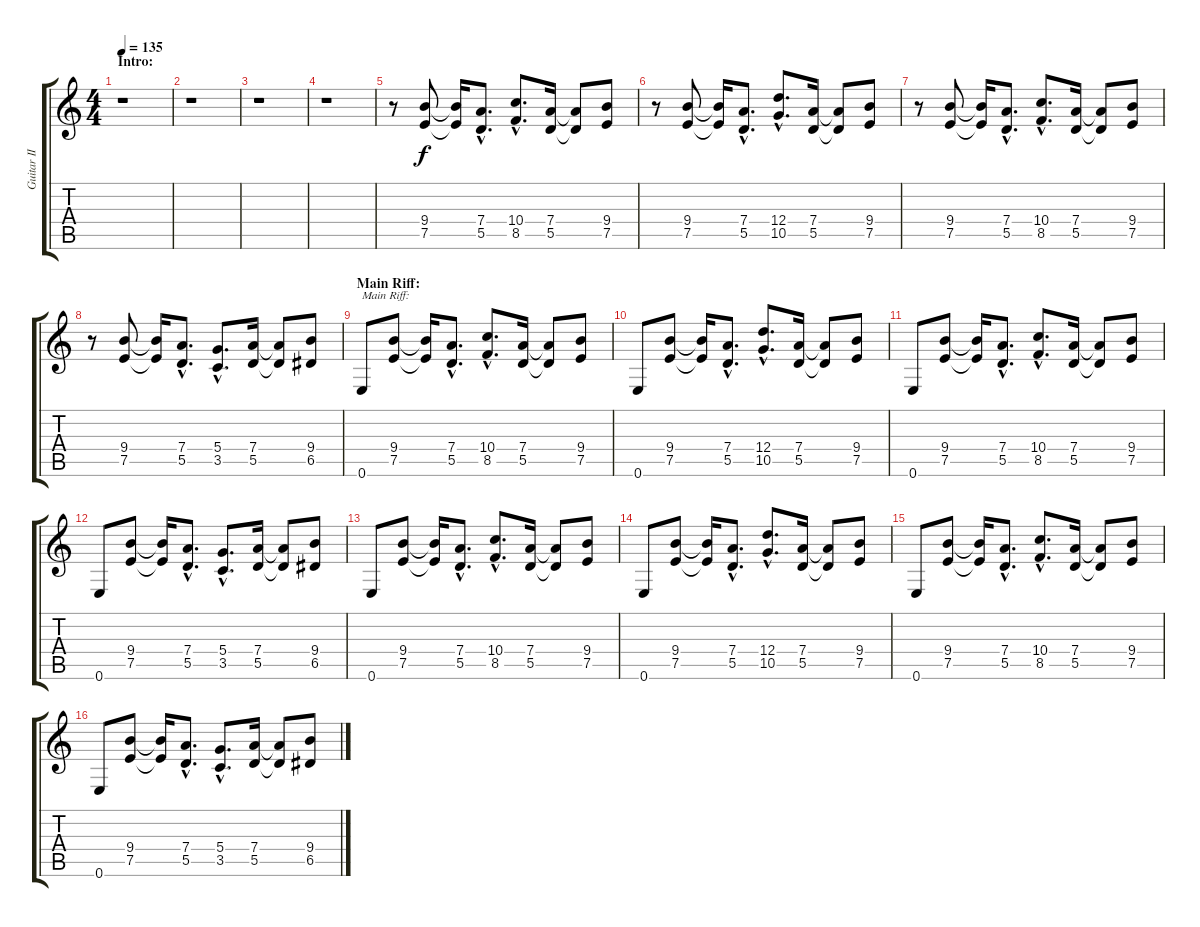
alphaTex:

\track ("Guitar II" "Guitar II") {instrument distortionguitar}
\staff {score tabs}
\tuning (E4 B3 G3 D3 A2 E2) {hide}
\ts (4 4)
\section ("" "Intro:")
\tempo 135
\clef g2
\ks c
r.1{dy f instrument distortionguitar} |
r.1 |
r.1 |
r.1 |
r.8 (9.4 7.5).8 (9.4{t} 7.5{t}).16 (7.4{hac} 5.5{hac}).8{d} (10.4{hac} 8.5{hac}).8{d} (7.4 5.5).16 (7.4{t} 5.5{t}).8 (9.4 7.5).8 |
r.8 (9.4 7.5).8 (9.4{t} 7.5{t}).16 (7.4{hac} 5.5{hac}).8{d} (12.4{hac} 10.5{hac}).8{d} (7.4 5.5).16 (7.4{t} 5.5{t}).8 (9.4 7.5).8 |
r.8 (9.4 7.5).8 (9.4{t} 7.5{t}).16 (7.4{hac} 5.5{hac}).8{d} (10.4{hac} 8.5{hac}).8{d} (7.4 5.5).16 (7.4{t} 5.5{t}).8 (9.4 7.5).8 |
r.8 (9.4 7.5).8 (9.4{t} 7.5{t}).16 (7.4{hac} 5.5{hac}).8{d} (5.4{hac} 3.5{hac}).8{d} (7.4 5.5).16 (7.4{t} 5.5{t}).8 (9.4 6.5).8 |
\section ("" "Main Riff:")
0.6.8{txt "Main Riff:"} (9.4 7.5).8 (9.4{t} 7.5{t}).16 (7.4{hac} 5.5{hac}).8{d} (10.4{hac} 8.5{hac}).8{d} (7.4 5.5).16 (7.4{t} 5.5{t}).8 (9.4 7.5).8 |
0.6.8 (9.4 7.5).8 (9.4{t} 7.5{t}).16 (7.4{hac} 5.5{hac}).8{d} (12.4{hac} 10.5{hac}).8{d} (7.4 5.5).16 (7.4{t} 5.5{t}).8 (9.4 7.5).8 |
0.6.8 (9.4 7.5).8 (9.4{t} 7.5{t}).16 (7.4{hac} 5.5{hac}).8{d} (10.4{hac} 8.5{hac}).8{d} (7.4 5.5).16 (7.4{t} 5.5{t}).8 (9.4 7.5).8 |
0.6.8 (9.4 7.5).8 (9.4{t} 7.5{t}).16 (7.4{hac} 5.5{hac}).8{d} (5.4{hac} 3.5{hac}).8{d} (7.4 5.5).16 (7.4{t} 5.5{t}).8 (9.4 6.5).8 |
0.6.8 (9.4 7.5).8 (9.4{t} 7.5{t}).16 (7.4{hac} 5.5{hac}).8{d} (10.4{hac} 8.5{hac}).8{d} (7.4 5.5).16 (7.4{t} 5.5{t}).8 (9.4 7.5).8 |
0.6.8 (9.4 7.5).8 (9.4{t} 7.5{t}).16 (7.4{hac} 5.5{hac}).8{d} (12.4{hac} 10.5{hac}).8{d} (7.4 5.5).16 (7.4{t} 5.5{t}).8 (9.4 7.5).8 |
0.6.8 (9.4 7.5).8 (9.4{t} 7.5{t}).16 (7.4{hac} 5.5{hac}).8{d} (10.4{hac} 8.5{hac}).8{d} (7.4 5.5).16 (7.4{t} 5.5{t}).8 (9.4 7.5).8 |
0.6.8 (9.4 7.5).8 (9.4{t} 7.5{t}).16 (7.4{hac} 5.5{hac}).8{d} (5.4{hac} 3.5{hac}).8{d} (7.4 5.5).16 (7.4{t} 5.5{t}).8 (9.4 6.5).8
